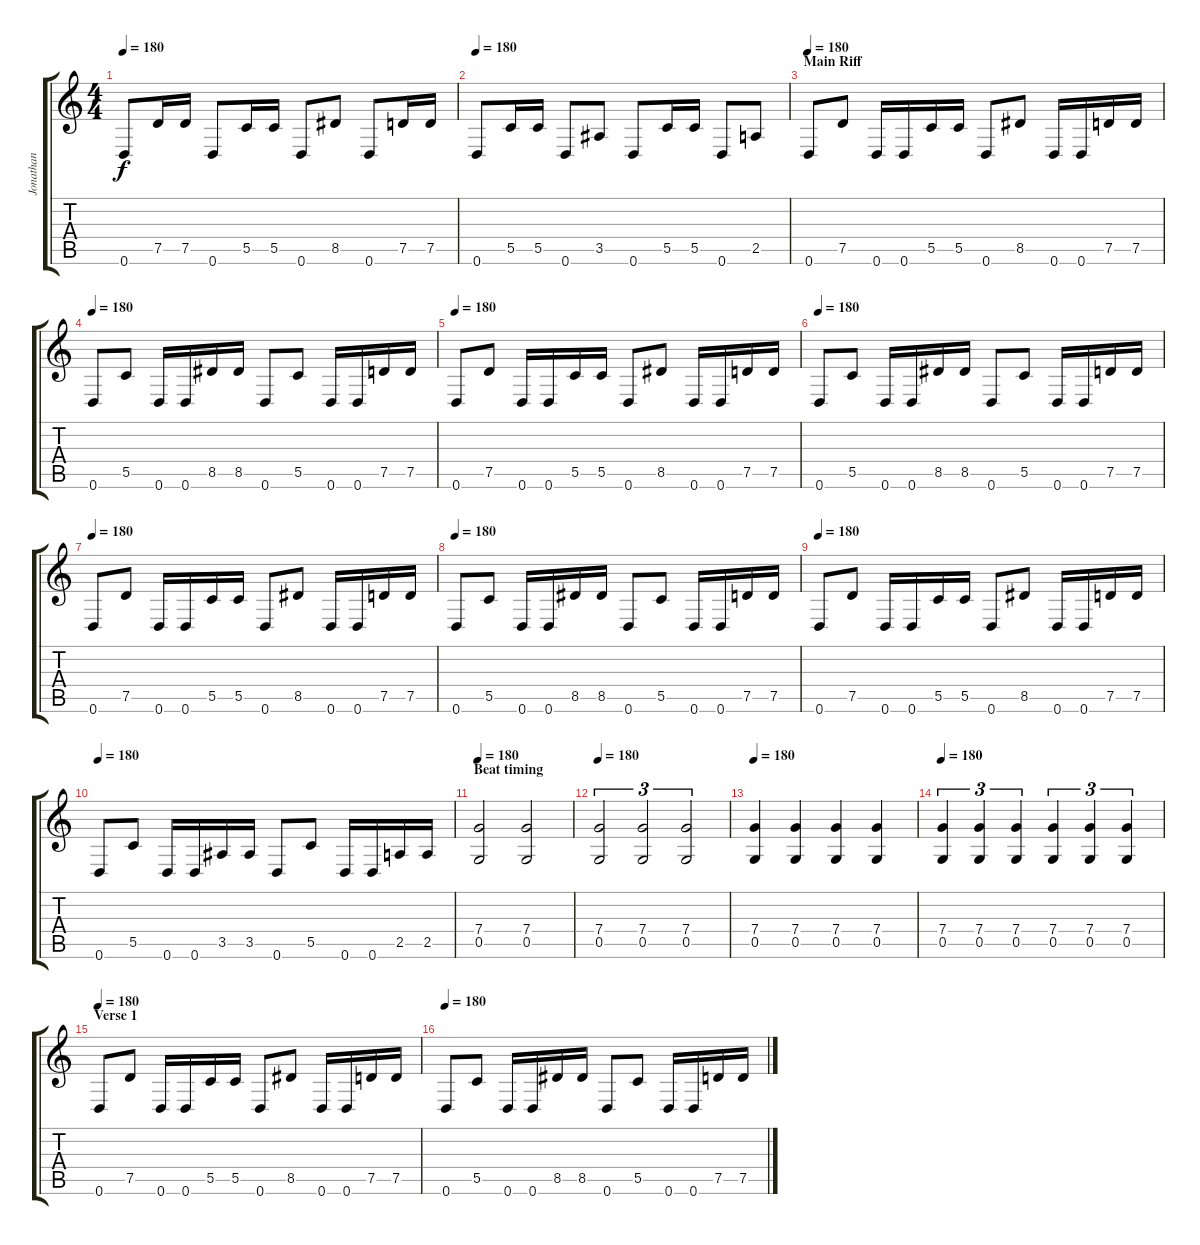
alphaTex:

\track ("Jonathan" "Jonathan") {instrument distortionguitar}
\staff {score tabs}
\tuning (D4 A3 F3 C3 G2 D2) {hide}
\ts (4 4)
\tempo 180
\clef g2
\ks c
0.6.8{dy f} 7.5.16 7.5.16 0.6.8 5.5.16 5.5.16 0.6.8 8.5.8 0.6.8 7.5.16 7.5.16 |
\tempo 180
0.6.8 5.5.16 5.5.16 0.6.8 3.5.8 0.6.8 5.5.16 5.5.16 0.6.8 2.5.8 |
\section ("" "Main Riff")
\tempo 180
0.6.8 7.5.8 0.6.16 0.6.16 5.5.16 5.5.16 0.6.8 8.5.8 0.6.16 0.6.16 7.5.16 7.5.16 |
\tempo 180
0.6.8 5.5.8 0.6.16 0.6.16 8.5.16 8.5.16 0.6.8 5.5.8 0.6.16 0.6.16 7.5.16 7.5.16 |
\tempo 180
0.6.8 7.5.8 0.6.16 0.6.16 5.5.16 5.5.16 0.6.8 8.5.8 0.6.16 0.6.16 7.5.16 7.5.16 |
\tempo 180
0.6.8 5.5.8 0.6.16 0.6.16 8.5.16 8.5.16 0.6.8 5.5.8 0.6.16 0.6.16 7.5.16 7.5.16 |
\tempo 180
0.6.8 7.5.8 0.6.16 0.6.16 5.5.16 5.5.16 0.6.8 8.5.8 0.6.16 0.6.16 7.5.16 7.5.16 |
\tempo 180
0.6.8 5.5.8 0.6.16 0.6.16 8.5.16 8.5.16 0.6.8 5.5.8 0.6.16 0.6.16 7.5.16 7.5.16 |
\tempo 180
0.6.8 7.5.8 0.6.16 0.6.16 5.5.16 5.5.16 0.6.8 8.5.8 0.6.16 0.6.16 7.5.16 7.5.16 |
\tempo 180
0.6.8 5.5.8 0.6.16 0.6.16 3.5.16 3.5.16 0.6.8 5.5.8 0.6.16 0.6.16 2.5.16 2.5.16 |
\section ("" "Beat timing")
\tempo 180
(7.4 0.5).2 (7.4 0.5).2 |
\tempo 180
(7.4 0.5).2{tu (3 2)} (7.4 0.5).2{tu (3 2)} (7.4 0.5).2{tu (3 2)} |
\tempo 180
(7.4 0.5).4 (7.4 0.5).4 (7.4 0.5).4 (7.4 0.5).4 |
\tempo 180
(7.4 0.5).4{tu (3 2)} (7.4 0.5).4{tu (3 2)} (7.4 0.5).4{tu (3 2)} (7.4 0.5).4{tu (3 2)} (7.4 0.5).4{tu (3 2)} (7.4 0.5).4{tu (3 2)} |
\section ("" "Verse 1")
\tempo 180
0.6.8 7.5.8 0.6.16 0.6.16 5.5.16 5.5.16 0.6.8 8.5.8 0.6.16 0.6.16 7.5.16 7.5.16 |
\tempo 180
0.6.8 5.5.8 0.6.16 0.6.16 8.5.16 8.5.16 0.6.8 5.5.8 0.6.16 0.6.16 7.5.16 7.5.16
